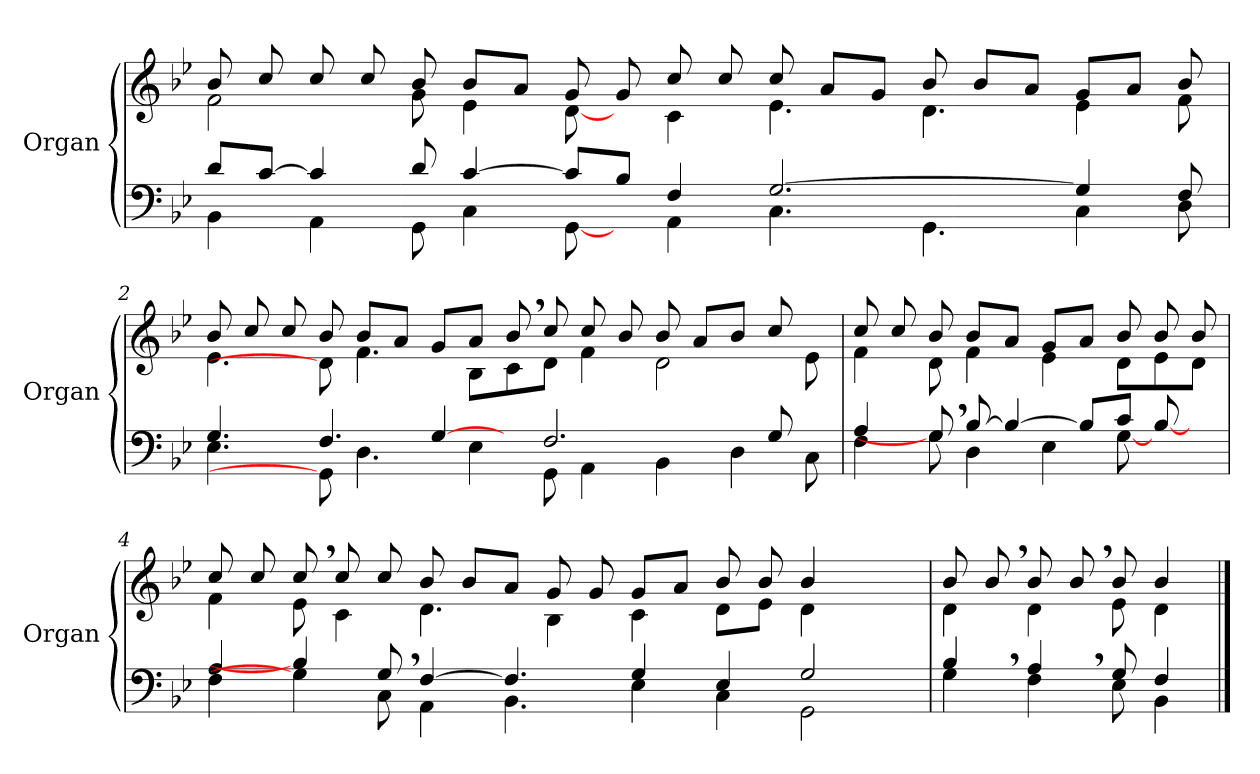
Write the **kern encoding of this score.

**kern	**kern
*part1	*part1
*staff2	*staff1
*I"Organ	*
*I'Organ	*
*clefF4	*clefG2
*k[b-e-]	*k[b-e-]
=1	=1
*^	*^
8d/L	4BB-\	8b-/	2f\
[>8c/J	.	8cc/	.
4c/]	4AA\	8cc/	.
.	.	8cc/	.
8d/	8GG\	8b-/	8g\
[>4c/	4C\	8b-/L	4e-\
.	.	8a/J	.
8c/L]	[8GG\	8g/	[8d\
8B-/J	8ryy	8g/	8ryy
4F/	4AA\	8cc/	4c\
.	.	8cc/	.
[>2.G/	4.C\	8cc/	4.e-\
.	.	8a/L	.
.	.	8g/J	.
.	4.GG\	8b-/	4.d\
.	.	8b-/L	.
.	.	8a/J	.
4G/]	4C\	8g/L	4e-\
.	.	8a/J	.
8F/	8D\	8b-/	8f\
=2	=2	=2	=2
4.G/	4.E-\	8b-/	4.e-\
.	.	8cc/	.
.	.	8cc/	.
4.F/	8GG\]	8b-/	8d\]
.	4.D\	8b-/L	4.f\
.	.	8a/J	.
[4G/	.	8g/L	.
.	4E-\	8a/J	8B-\L
8ryy	.	8b-,>/	8c\
2.F/	8GG\	8cc/	8d\J
.	4AA\	8cc/	4f\
.	.	8b-/	.
.	4BB-\	8b-/	2d\
.	.	8a/L	.
.	4D\	8b-/J	.
8G/	.	8cc/	.
8ryy	8C\	8ryy	8e-\
=3	=3	=3	=3
4A/	4F\	8cc/	4f\
.	.	8cc/	.
8G,</]	8G\	8b-/	8d\
[>8B-/	4D\	8b-/L	4f\
4B-/_>	.	8a/J	.
.	4E-\	8g/L	4e-\
8B-/L]	.	8a/J	.
8c/J	[8G\	8b-/	8d\L
[8B-/	8ryy	8b-/	8e-\
8ryy	8ryy	8b-/	8d\J
=4	=4	=4	=4
4A/	4F\	8cc/	4f\
.	.	8cc/	.
4B-/]	4G\]	8cc,>/	8e-\
.	.	8cc/	4c\
8G,</	8C\	8cc/	.
[>4F/	4AA\	8b-/	4.d\
.	.	8b-/L	.
4.F/]	4.BB-\	8a/J	.
.	.	8g/	4B-\
.	.	8g/	.
4G/	4E-\	8g/L	4c\
.	.	8a/J	.
4E-/	4C\	8b-/	8d\L
.	.	8b-/	8e-\J
2G/	2GG\	4b-/	4d\
.	.	4ryy	4ryy
=5	=5	=5	=5
4B-,</	4G\	8b-/	4d\
.	.	8b-,>/	.
4A,</	4F\	8b-/	4d\
.	.	8b-,>/	.
8G/	8E-\	8b-/	8e-\
4F/	4BB-\	4b-/	4d\
*v	*v	*	*
*	*v	*v
==	==
*-	*-
